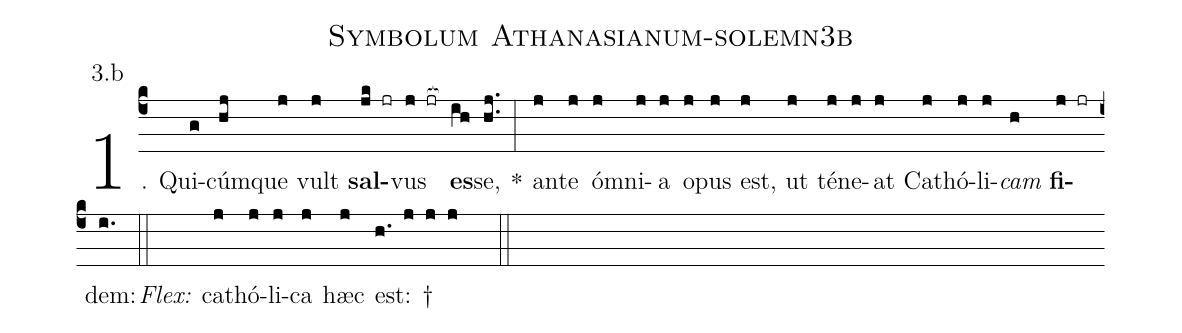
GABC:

name: Symbolum Athanasianum-solemn3b;
annotation: 3.b;
%%
(c4)1. Qui(g)cúm(hj)que(j) vult(j) <b>sal</b>(jk jr)vus(j jr[ocb:1{]) <b>es</b>(ih[ocb:0}])se,(hj..) *(:) an(j)te(j) óm(j)ni(j)a(j) o(j)pus(j) est,(j) ut(j) té(j)ne(j)at(j) Ca(j)thó(j)li(j)<i>cam</i>(h) <b>fi</b>(j jr)dem:(i.) (::)
<i>Flex:</i>()  ca(j)thó(j)li(j)ca(j) hæc(j) est: †(h. j j j  ::)
